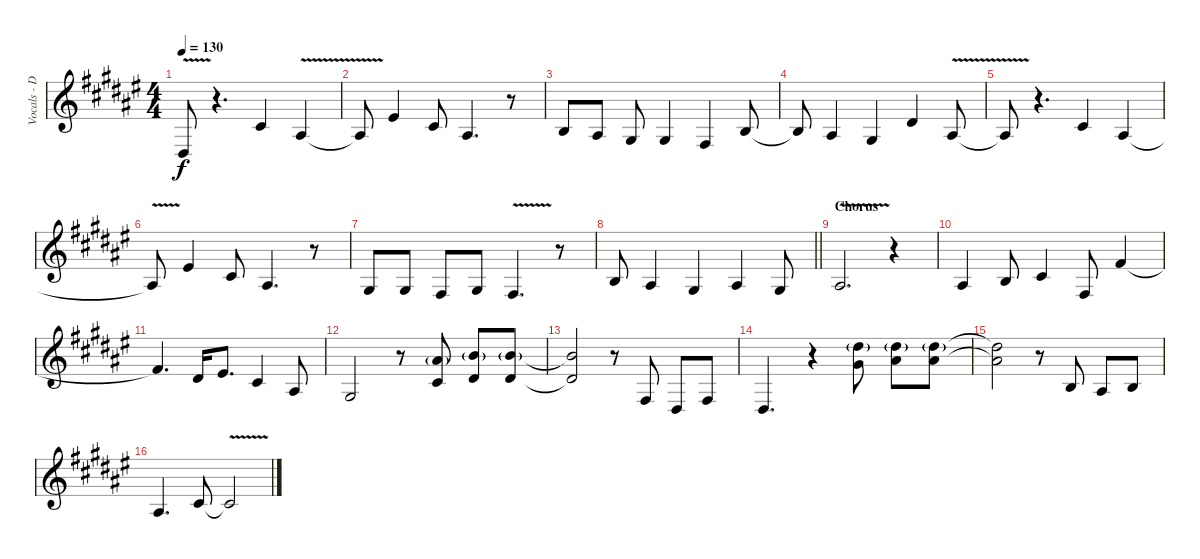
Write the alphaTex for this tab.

\track ("Vocals - Daniel de Jongh" "Vocals - D") {instrument synthvoice}
\staff {score}
\tuning (E4 B3 G3 D3 A2 E2 B1) {hide}
\ts (4 4)
\tempo 130
\clef g2
\ks d#minor
1.4{v t}.8{dy f} r.4{d} 2.2.4 3.3{v}.4 |
3.3{v t}.8 1.1.4 2.2.8 3.3.4{d} r.8 |
0.2.8 3.3.8 1.3.8 1.3.4 4.4.4 0.2.8 |
0.2{t}.8 3.3.4 1.3.4 4.2.4 3.3{v}.8 |
3.3{v t}.8 r.4{d} 2.2.4 3.3.4 |
3.3{v t}.8 1.1.4 2.2.8 3.3.4{d} r.8 |
1.3.8 1.3.8 4.4.8 1.3.8 4.4{v}.4{d} r.8 |
\barLineRight lightlight
0.2.8 3.3.4 1.3.4 3.3.4 1.3.8 |
\section ("" "Chorus")
3.3{v}.2{d} r.4 |
3.3.4 0.2.8 2.2.4 4.4.8 2.1.4 |
2.1{t}.4{d} 4.2.16 1.1.8{d} 2.2.4 3.3.8 |
1.3.2 r.8 (6.1{g} 2.2).8 (7.1{g} 4.2).8 (7.1{g} 4.2).8 |
(7.1{t} 4.2{t}).2 r.8 4.4.8 1.4.8 4.4.8 |
1.4.4{d} r.4 (4.1 16.2{g}).8 (6.1 16.2{g}).8 (6.1 16.2{g}).8 |
(6.1{t} 16.2{t}).2 r.8 0.2.8 3.3.8 0.2.8 |
3.3.4{d} 2.2.8 2.2{v t}.2
